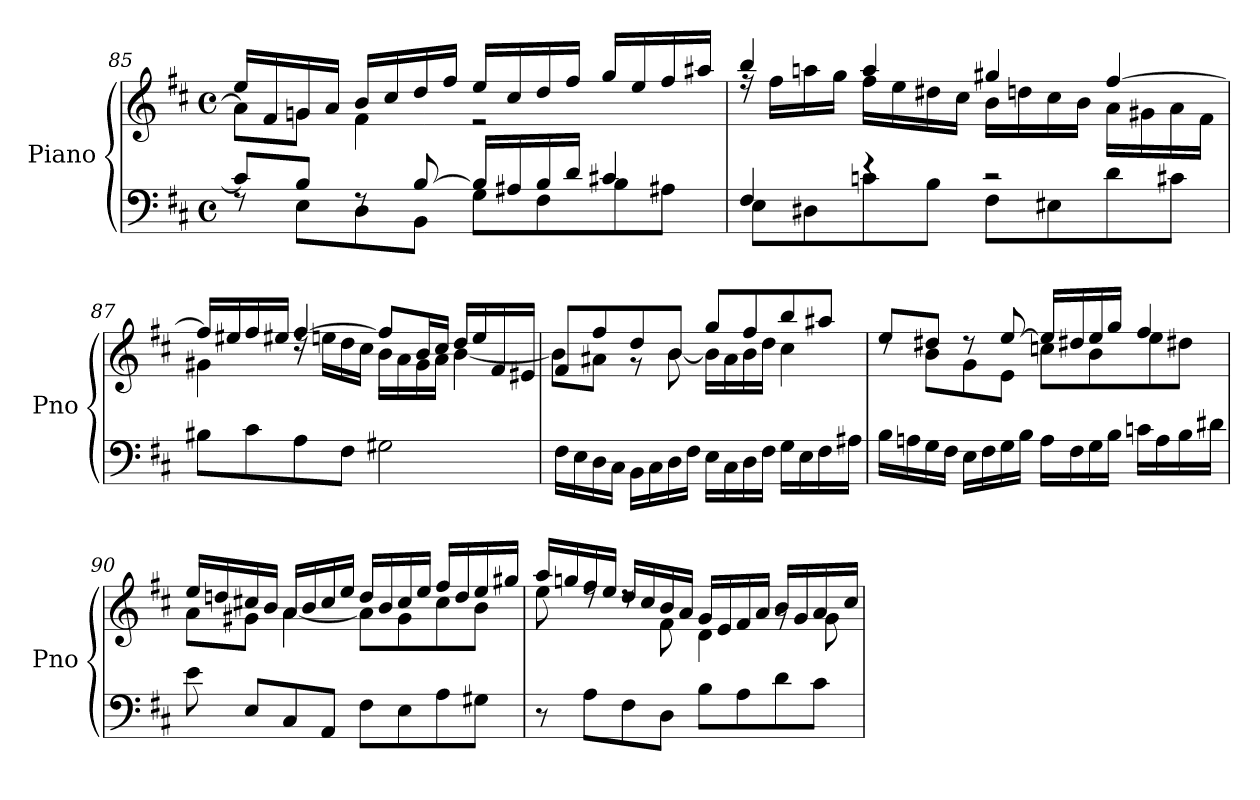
**kern	**kern
*part1	*part1
*staff2	*staff1
*I"Piano	*
*I'Pno	*
!!LO:LB:g=z
*clefF4	*clefG2
*k[f#c#]	*k[f#c#]
*M4/4	*M4/4
*met(c)	*met(c)
=85	=85
*^	*^
8c/L]	8rF	16ee/LL	8a\L]
.	.	16f#/	.
8B/J	8E\L	16gn/	8g\J
.	.	16a/JJ	.
8rF	8D\	16b/LL	4f#\
.	.	16cc#/	.
[8B/	8BB\J	16dd/	.
.	.	16ff#/JJ	.
16B/LL]	8G\L	16ee/LL	2r
16A#X/	.	16cc#/	.
16B/	8F#\	16dd/	.
16d/JJ	.	16ff#/JJ	.
4c#X/	8B\	16gg/LL	.
.	.	16ee/	.
.	8A#X\J	16ff#/	.
.	.	16aa#X/JJ	.
=86	=86	=86	=86
4F#/	8E\L	4bb/	16rff
.	.	.	16ff#\LL
.	8D#X\	.	16aan\
.	.	.	16gg\JJ
4re	8cn\	4aa/	16ff#\LL
.	.	.	16ee\
.	8B\J	.	16dd#X\
.	.	.	16cc#\JJ
2rc	8F#\L	4gg#X/	16b\LL
.	.	.	16ddn\
.	8E#X\	.	16cc#\
.	.	.	16b\JJ
.	8d\	[4ff#/	16a\LL
.	.	.	16g#X\
.	8c#X\J	.	16a\
.	.	.	16f#\JJ
*v	*v	*	*
!!LO:LB:g=z	!!
=87	=87	=87
8B#X\L	16ff#/LL]	4g#X\
.	16ee#X/	.
8c#\	16ff#/	.
.	16ee#X/JJ	.
8A\	[4ff#/	16rdd
.	.	16een\LL
8F#\J	.	16dd\
.	.	16cc#\JJ
2G#X\	8ff#/L]	16b\LL
.	.	16a\
.	16b/L	16g#\
.	16cc#/JJ	16a\JJ
.	16dd/LL	[4b\
.	16ee/	.
.	16f#/	.
.	16e#X/JJ	.
=88	=88	=88
16F#\LL	8f#/L	8b\L]
16E\	.	.
16D\	8ff#/	8a#X\J
16C#\JJ	.	.
16BB\LL	8dd/	8rg
16C#\	.	.
16D\	8b/J	[8b\
16F#\JJ	.	.
16E\LL	8gg/L	16b\LL]
16C#\	.	16a#\
16D\	8ff#/	16b\
16F#\JJ	.	16dd\JJ
16G\LL	8bb/	4cc#\
16E\	.	.
16F#\	8aa#X/J	.
16A#X\JJ	.	.
!!LO:LB:g=z	!!
=89	=89	=89
16B\LL	8ee/L	8rdd
16An\	.	.
16G\	8dd#X/J	8b\L
16F#\JJ	.	.
16E\LL	8rdd	8g\
16F#\	.	.
16G\	[8ee/	8e\J
16B\JJ	.	.
16A\LL	16ee/LL]	8ccn\L
16F#\	16dd#X/	.
16G\	16ee/	8b\
16B\JJ	16gg/JJ	.
16cn\LL	4ff#/	8ee\
16A\	.	.
16B\	.	8dd#X\J
16d#X\JJ	.	.
=90	=90	=90
8e\	16ee/LL	8a\L
.	16ddn/	.
8E/L	16cc#X/	8g#X\J
.	16b/JJ	.
8C#/	16a/LL	[4a\
.	16b/	.
8AA/J	16cc#/	.
.	16ee/JJ	.
8F#\L	16dd/LL	8a\L]
.	16b/	.
8E\	16cc#/	8g#\
.	16ee/JJ	.
8A\	16ff#/LL	8cc#\
.	16dd/	.
8G#X\J	16ee/	8b\J
.	16gg#X/JJ	.
!!LO:PB:g=z	!!
=91	=91	=91
8r	16aa/LL	8ee\
.	16ggn/	.
8A\L	16ff#/	8rdd
.	16ee/JJ	.
8F#\	16dd/LL	8rdd
.	16cc#/	.
8D\J	16b/	8f#\
.	16a/JJ	.
8B\L	16g/LL	4d\
.	16e/	.
8A\	16f#/	.
.	16a/JJ	.
8d\	16b/LL	8rg
.	16g/	.
8c#\J	16a/	8g\
.	16cc#/JJ	.
*	*v	*v
=	=
*-	*-
